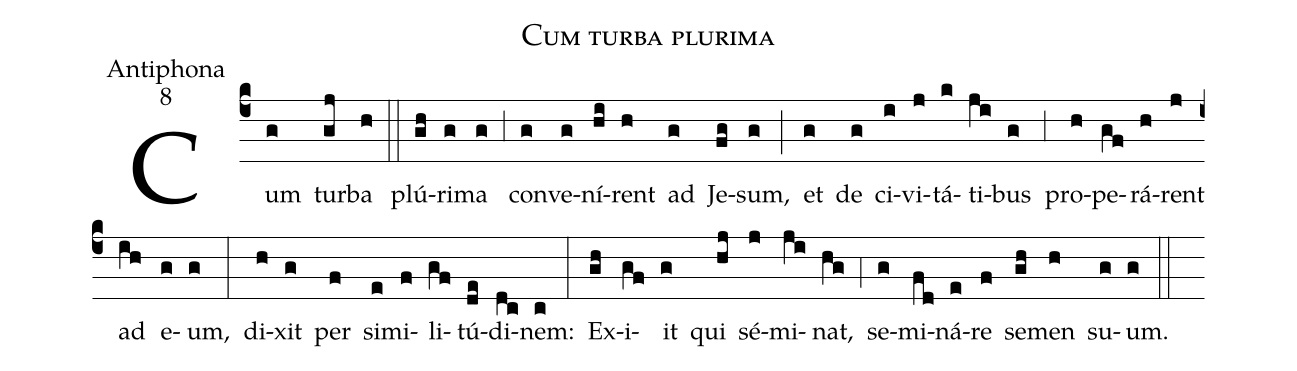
name:Cum turba plurima;
office-part:Antiphona;
mode:8;
%%
(c4) Cum(g) tur(gj)ba(h) (::)
plú(gh)ri(g)ma(g) (,3) con(g)ve(g)ní(hi)rent(h) ad(g) Je(fg)sum,(g) (;) et(g) de(g) ci(i)vi(j)tá(k)ti(ji)bus(g) (,3) pro(h)pe(gf)rá(h)rent(j) ad(ih) e(g)um,(g) (:)
di(h)xit(g) per(f) si(e)mi(f)li(gf)tú(de)di(dc)nem:(c) (:)
Ex(gh)i(gf)it(g) qui(hj) sé(j)mi(ji)nat,(hg) (,4) se(g)mi(fd)ná(e)re(f) se(gh)men(h) su(g)um.(g) (::)
